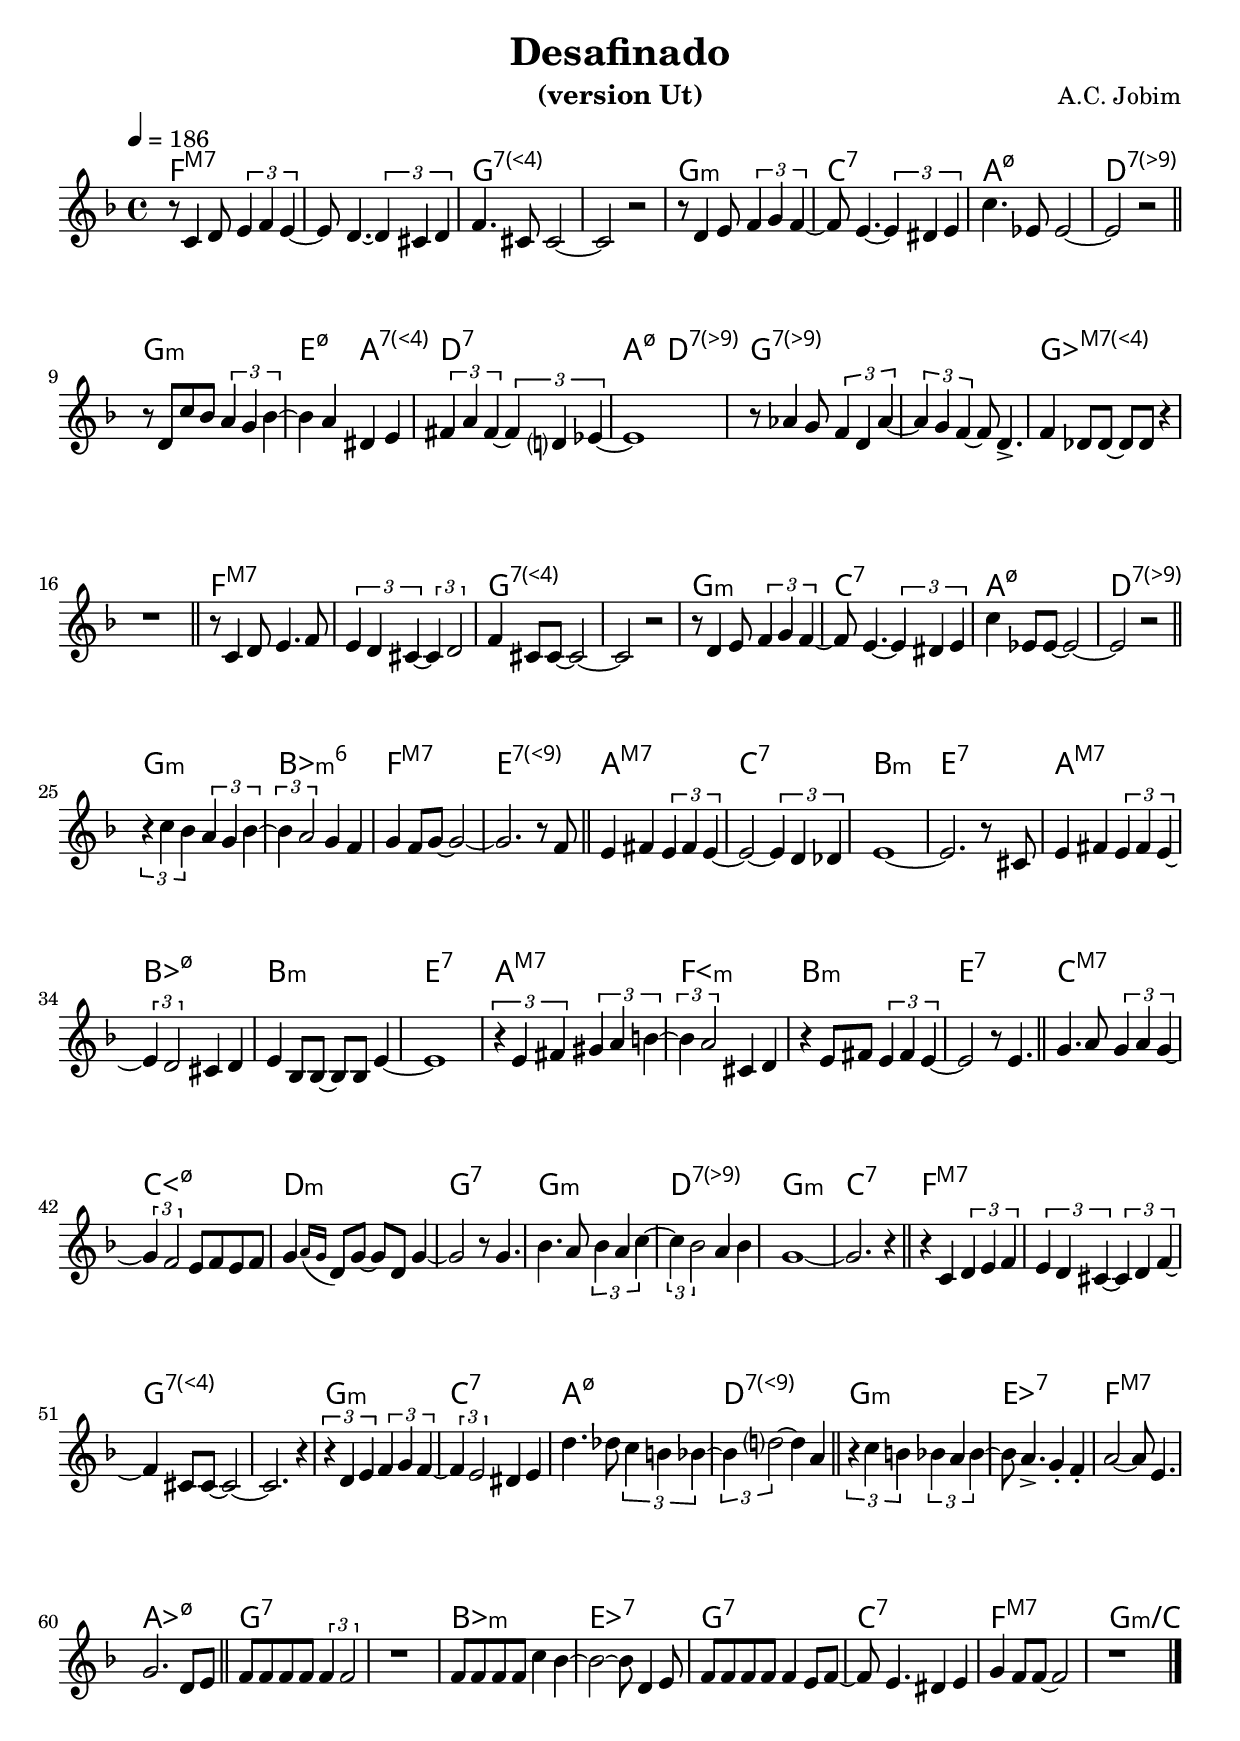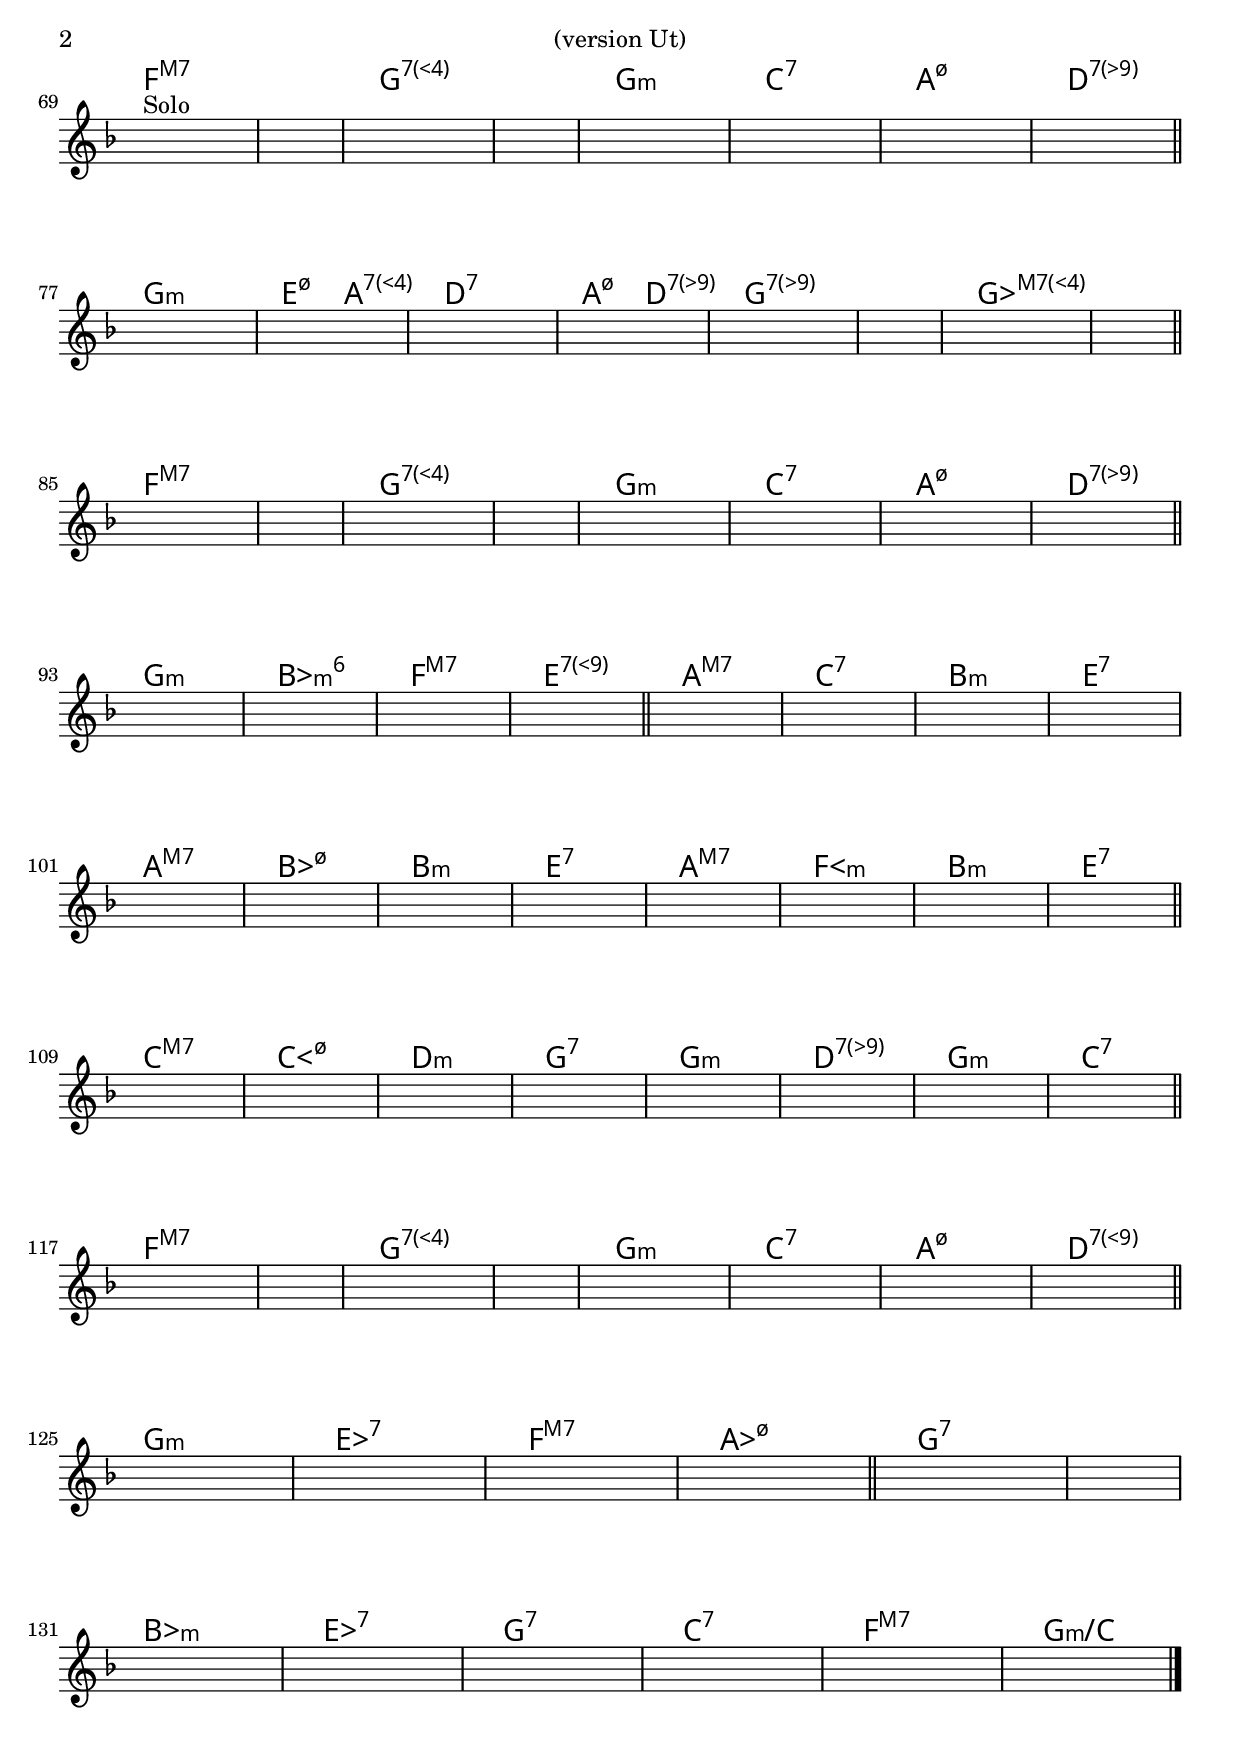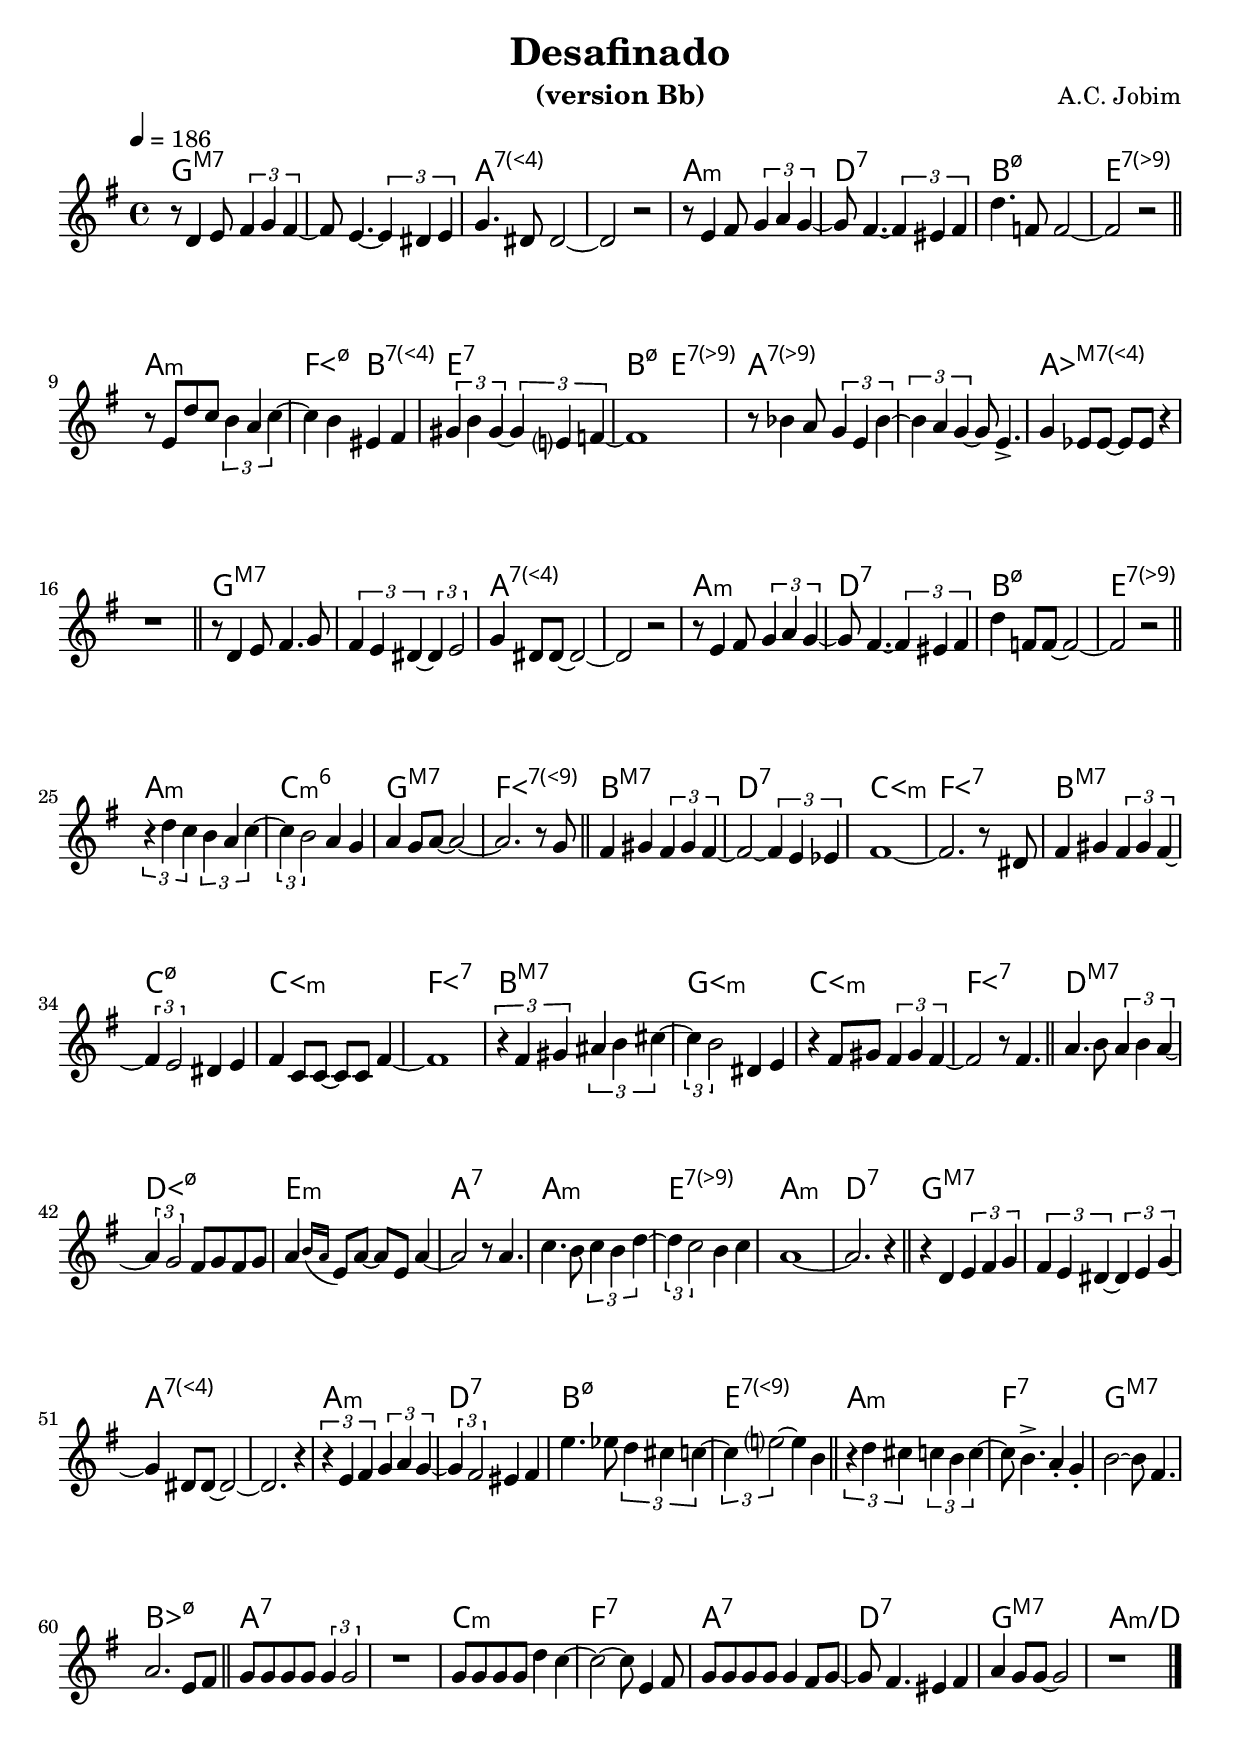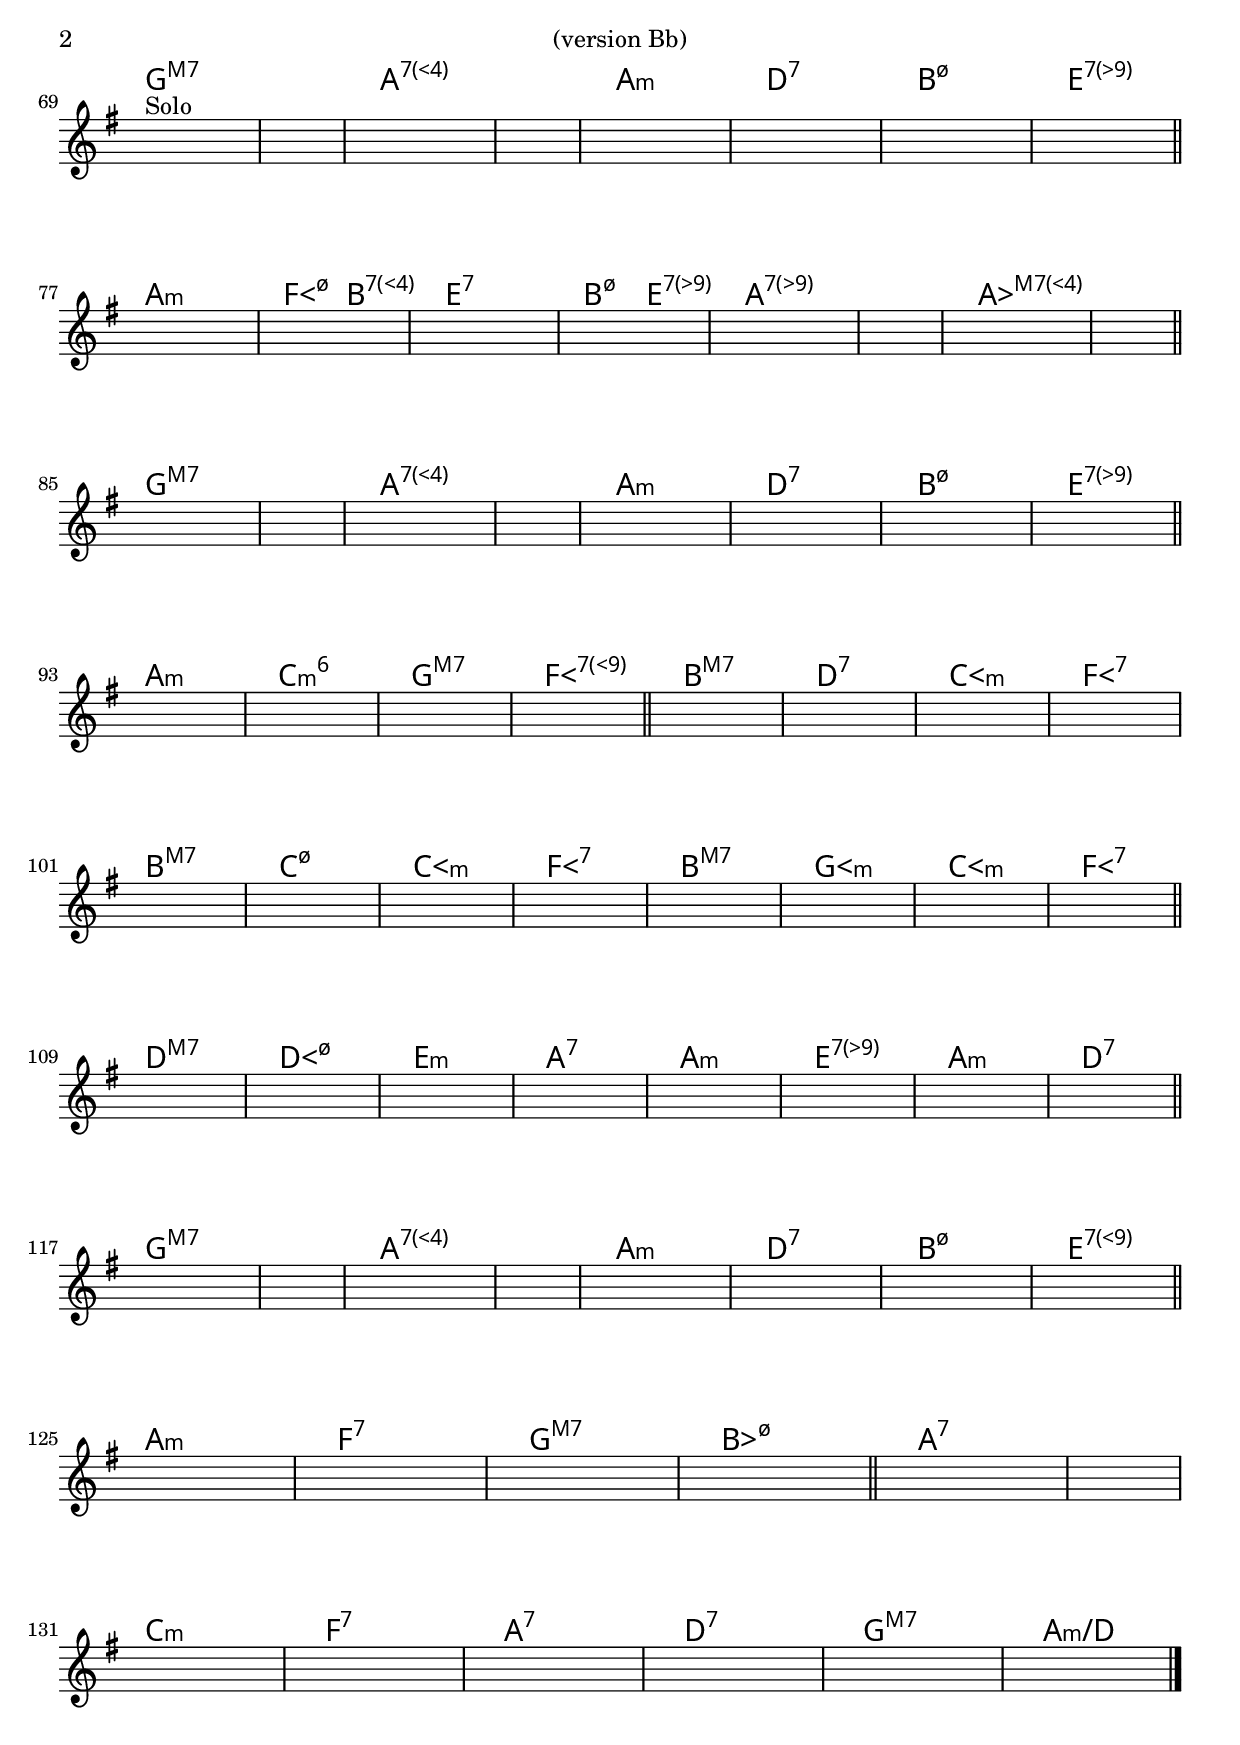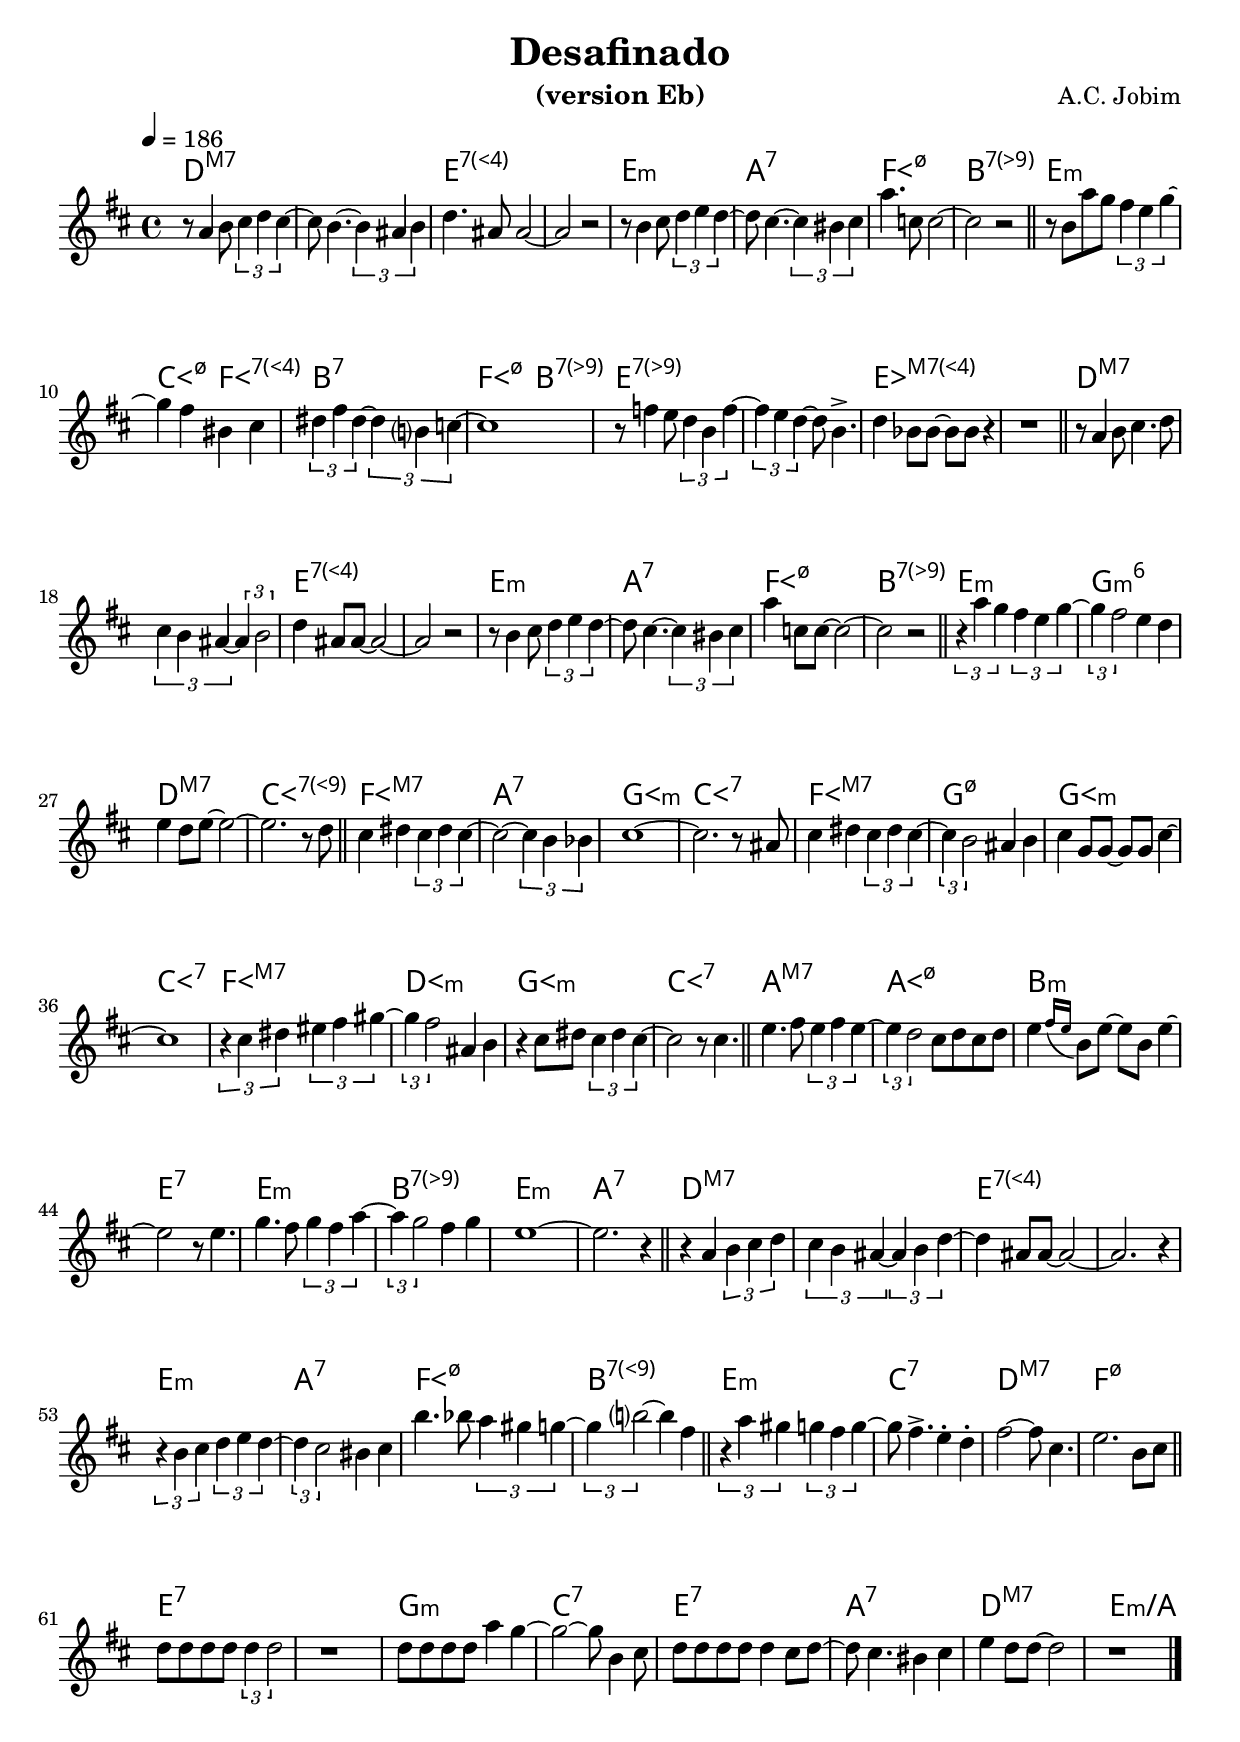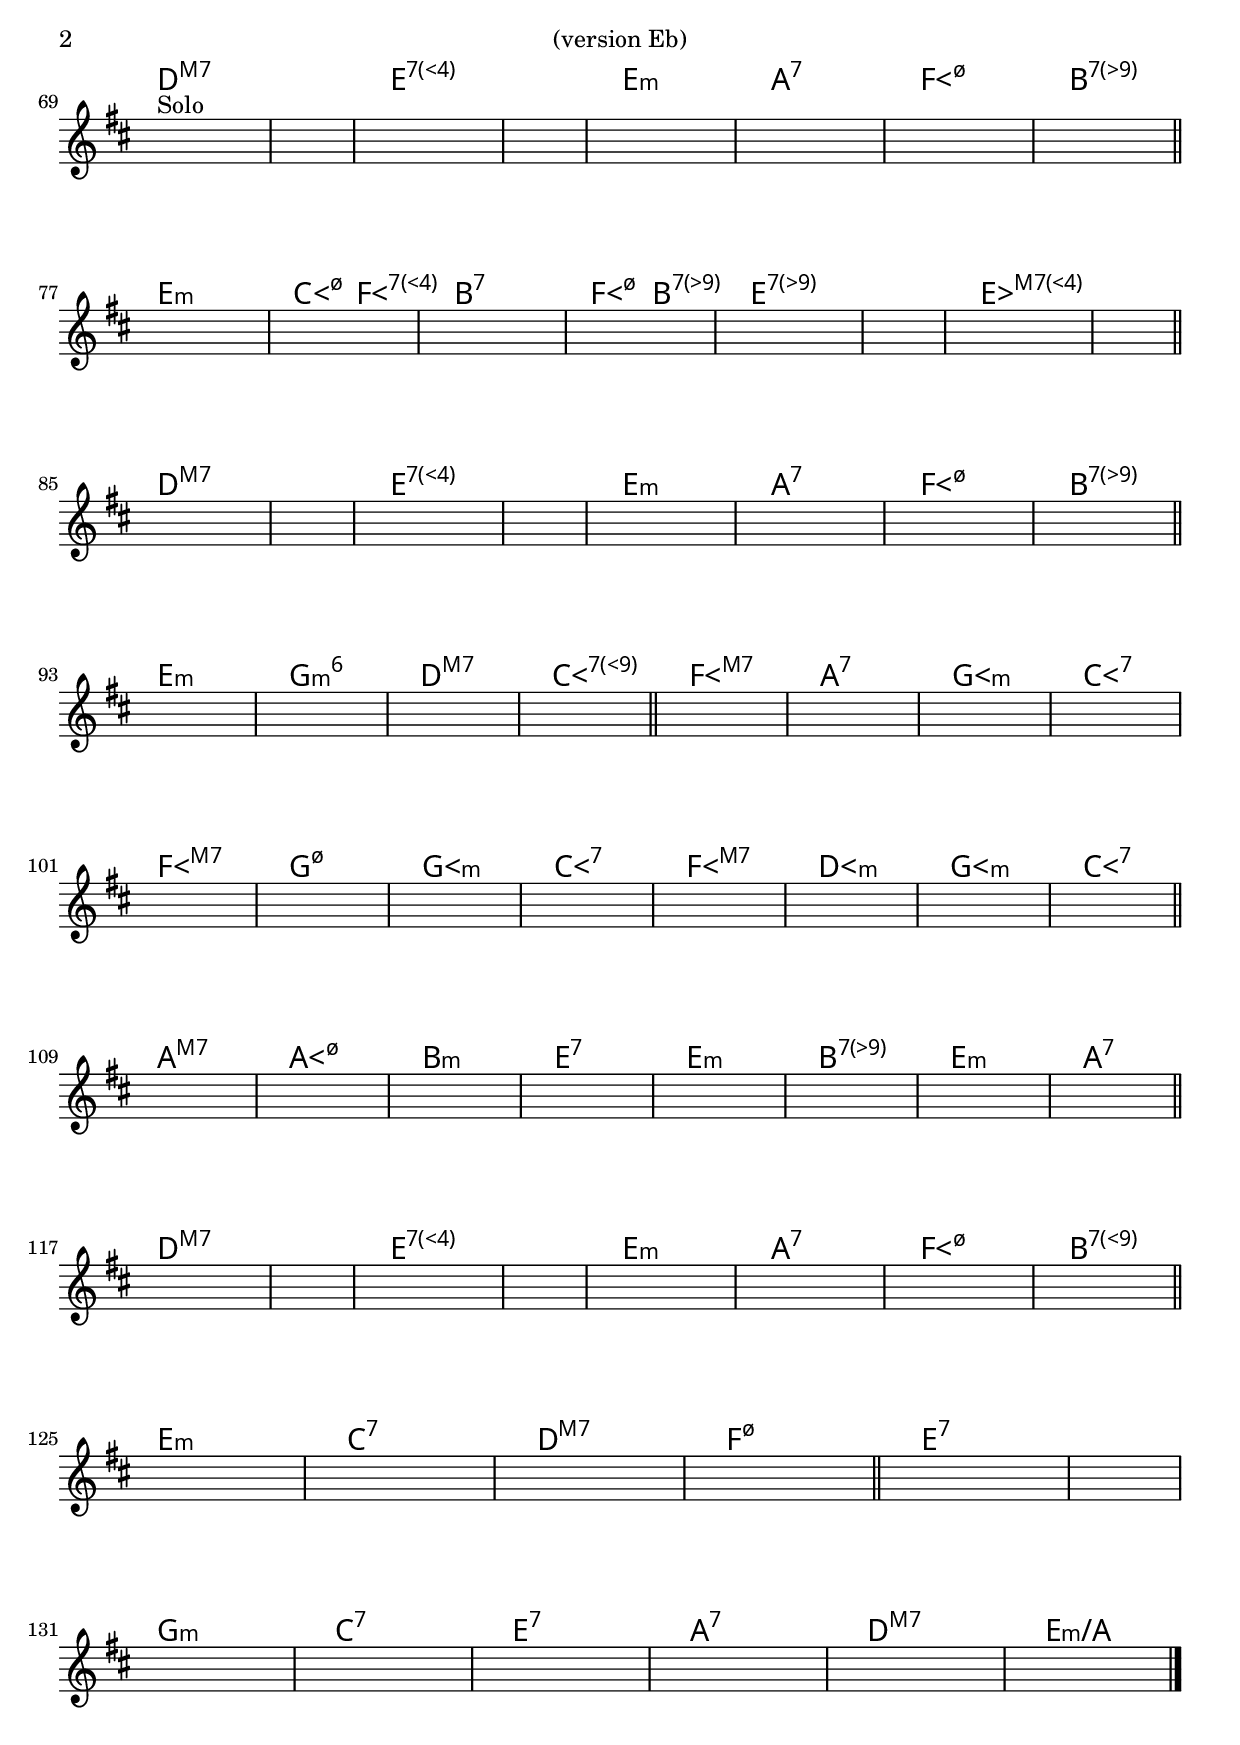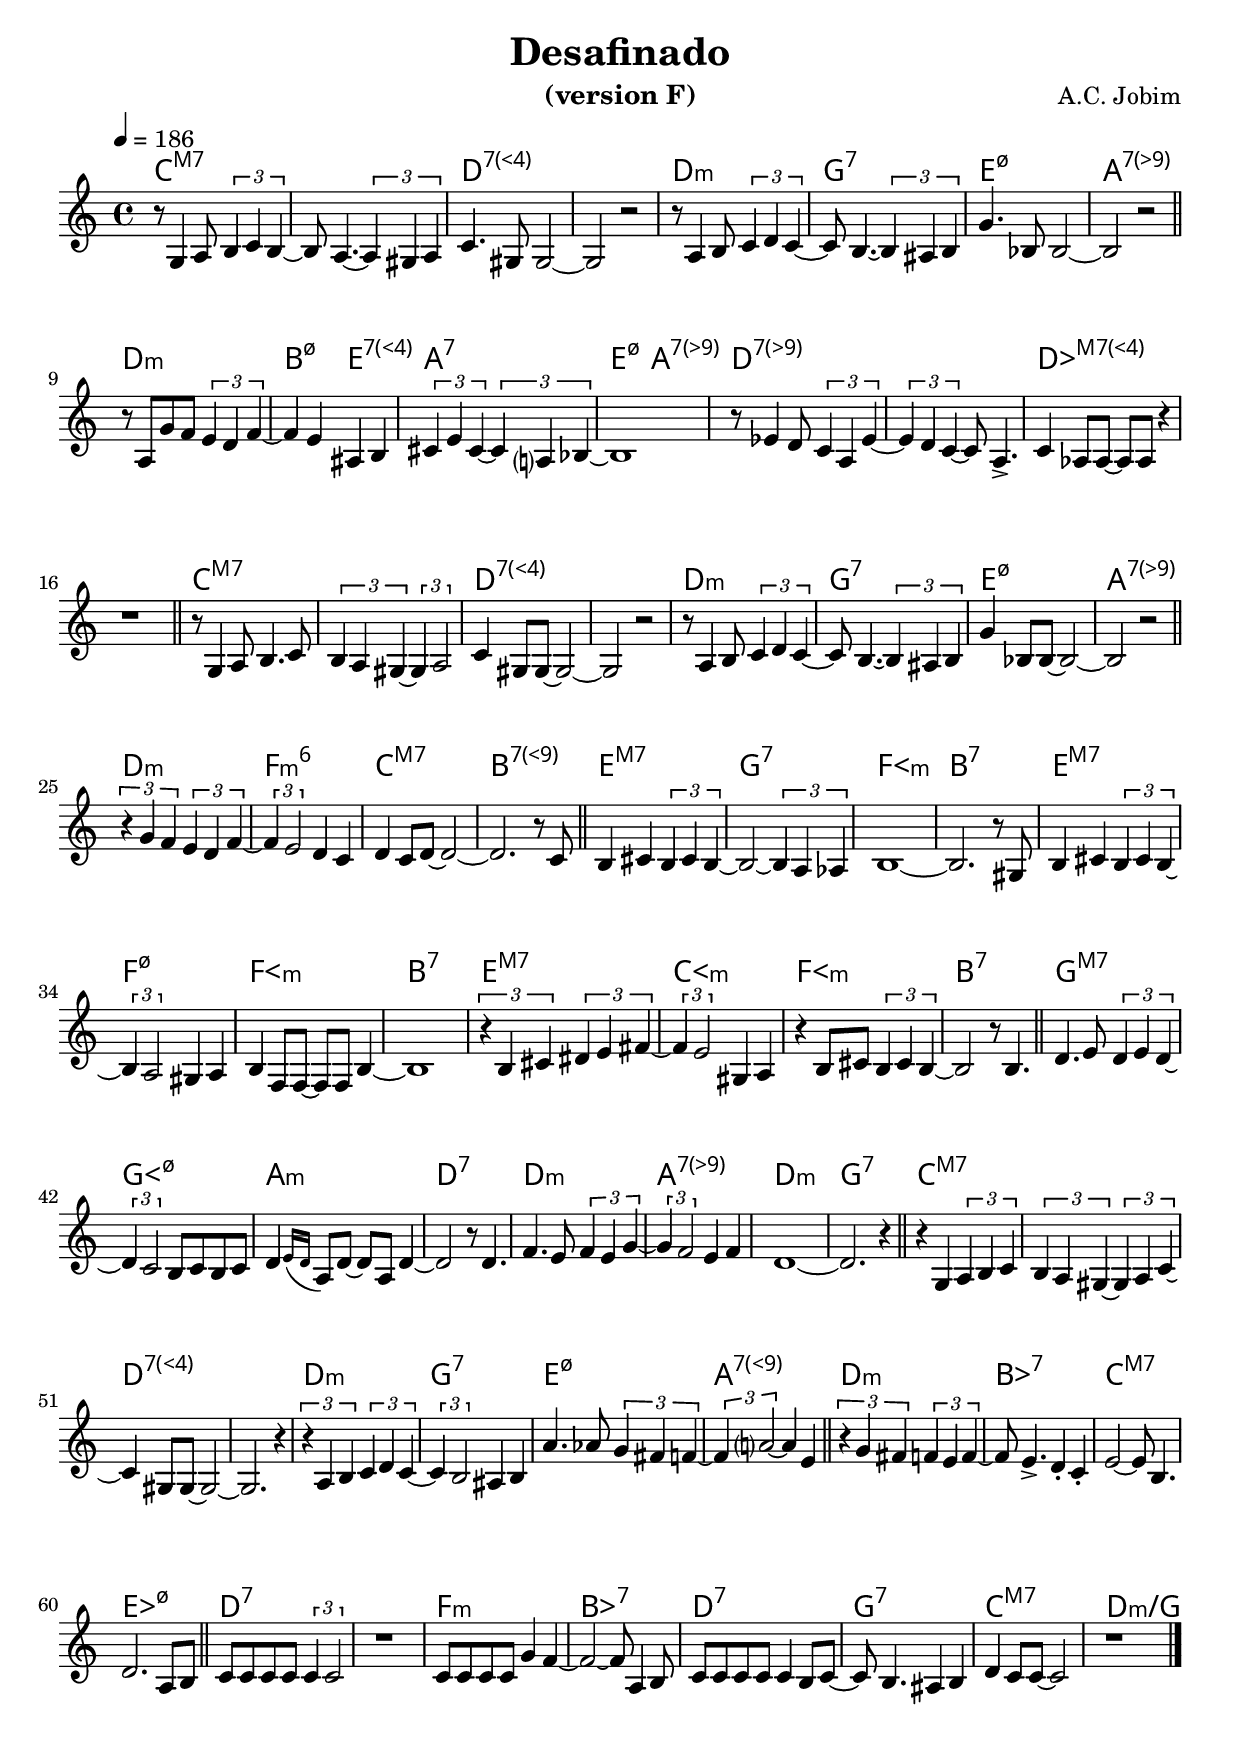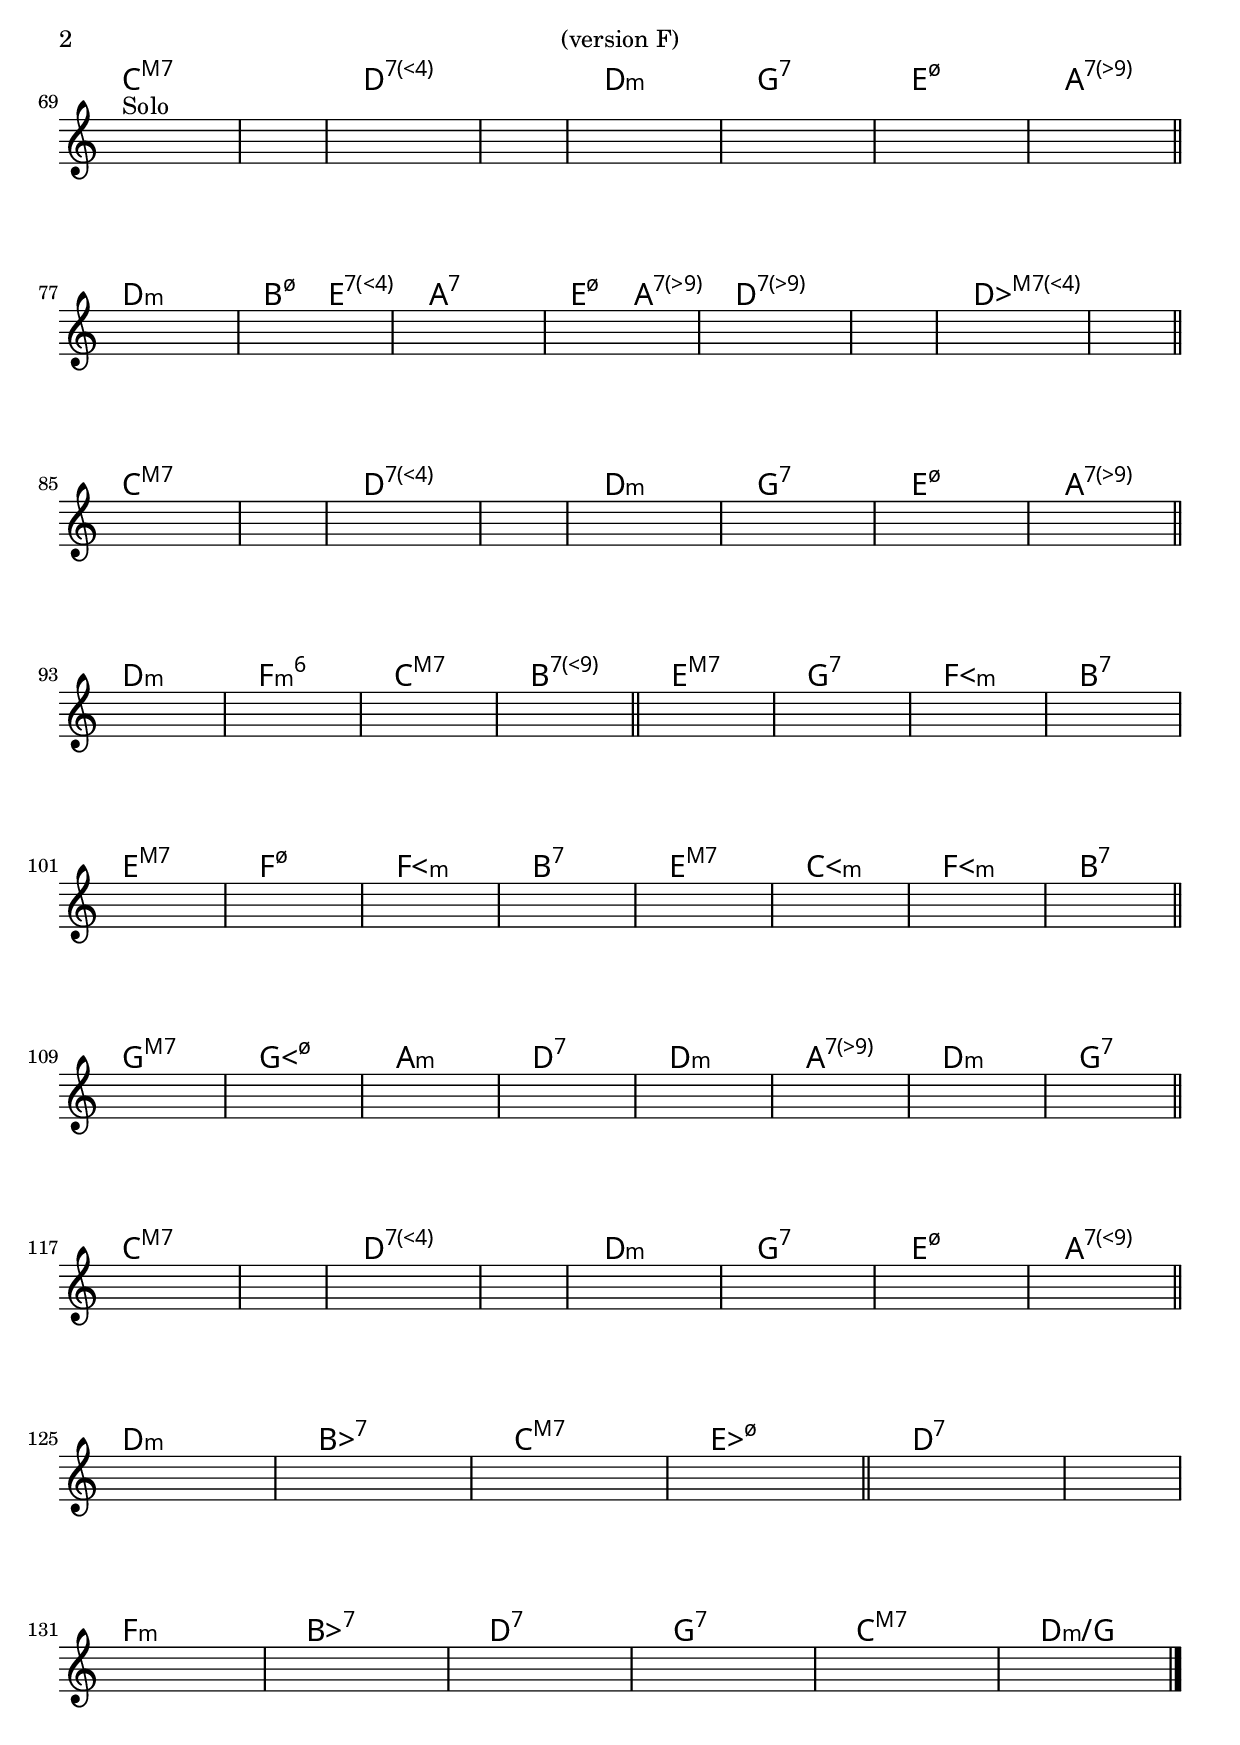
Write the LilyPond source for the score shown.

% Created on Mon Sep 20 15:23:38 CEST 2010
\version "2.22.0"

#(set-global-staff-size 21)
#(set-default-paper-size "a4")


\include "utils/AccordsJazzDefs.ly"

\paper { indent = 0\cm} 


\header {
	title = "Desafinado" 
 	composer = "A.C. Jobim"
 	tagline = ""

}


accords = \chords {
\repeat unfold 2
{	f1:maj7 s
	g:7.4+ s
	g:m c:7
	a:m7.5- d:7.9-
	g:m e2:m7.5- a:7.4+
	d1:7 a2:m7.5- d:7.9-
	g1:7.9- s
	ges:maj7.4+ s
	f1:maj7 s
	g:7.4+ s
	g:m c:7
	a:m7.5- d:7.9-
	g:m bes:m6
	f:maj7 e:7.9+
	a:maj7 c:7
	b:m e:7
	a:maj7 bes:m7.5-
	b:m e:7
	a:maj7 fis:m
	b:m e:7
	c:maj7 cis:m7.5-
	d:m g:7
	g:m d:7.9-
	g:m c:7
	f1:maj7 s
	g:7.4+ s
	g:m c:7
	a:m7.5- d:7.9+
	g:m es:7
	f:maj7 aes:m7.5-
	g:7 s
	bes:m es:7
	g:7 c:7
	f:maj7 g:m/c
}
	%c1:m7.5+.9+ % un accord
	%es:m7 % un deuxiÃƒÂ¨me
}

theme = \new Staff {
	\time 4/4
	\tempo 4 = 186 
	\set Staff.midiInstrument = "trumpet"
	\key f \major
	\clef treble
	\accidentalStyle modern-cautionary
	\relative c' { 	
 % Type notes here 
\compressEmptyMeasures
%\set Timing.beamExceptions = #'()
r8 c4 d8 \tuplet 3/2{e4 f e~}
e8 d4.~ \tuplet 3/2 {d4 cis d}
f4. cis8 cis2~ cis r
r8 d4 e8 \tuplet 3/2{f4 g f~}
f8 e4.~ \tuplet 3/2 {e4 dis e}
c'4. es,8 es2~ es r
\bar "||"
r8 d c' bes \tuplet 3/2 {a4 g bes~ }
bes a dis, e
\tuplet 3/2 {fis a fis~} \tuplet 3/2 { fis d es~}
es1
r8 aes4 g8 \tuplet 3/2 {f4 d aes'~}
\tuplet 3/2 {aes g f~} f8 d4.->
f4 des8 des~ des des r4 r1
\bar "||"
r8 c4 d8 e4. f8
\tuplet 3/2 {e4 d cis~} \tuplet 3/2 {cis d2}
f4 cis8 cis~ cis2~ cis r
r8 d4 e8 \tuplet 3/2{f4 g f~}
f8 e4.~ \tuplet 3/2 {e4 dis e}
c'4 es,8 es~ es2~ es r
\bar "||"
\tuplet 3/2 {r4 c' bes} \tuplet 3/2 {a g bes~}
\tuplet 3/2 { bes a2} g4 f
g f8 g~ g2~ g2. r8 f
\bar "||"
e4 fis \tuplet 3/2 { e fis e~}
e2~ \tuplet 3/2 { e4 d des}
e1~ e2. r8 cis
e4 fis \tuplet 3/2 { e fis e~}
\tuplet 3/2 { e d2} cis4 d
e bes8 bes~ bes bes e4~ e1
\tuplet 3/2 { r4 e fis} \tuplet 3/2 { gis a b~}
\tuplet 3/2 { b a2} cis,4 d
r e8 fis \tuplet 3/2 { e4 fis e~}
e2 r8 e4.
\bar "||"
g a8 \tuplet 3/2 { g4 a g~}
\tuplet 3/2 { g f2} e8 f e f
g4 \grace {a16([ g16]} d8) g~ g d g4~ g2 r8 g4.
bes a8 \tuplet 3/2 { bes4 a c~}
\tuplet 3/2 { c bes2} a4 bes
g1~ g2. r4
\bar "||"
r4 c, \tuplet 3/2 { d e f}
\tuplet 3/2 { e d cis~} \tuplet 3/2 { cis d f~}
f cis8 cis~ cis2~ cis2. r4
\tuplet 3/2 { r d e} \tuplet 3/2 { f g f~ }
\tuplet 3/2 { f e2} dis4 e
d'4. des8 \tuplet 3/2 { c4 b bes~ }
\tuplet 3/2 { bes d2~} d4 a
\bar "||"
\tuplet 3/2 { r c b} \tuplet 3/2 { bes a bes~}
bes8 a4.-> g4-. f-.
a2~ a8 e4.
g2. d8 e
\bar "||"
f f f f \tuplet 3/2 { f4 f2} r1
f8 f f f c'4 bes~
bes2~ bes8 d,4 e8
f f f f f4 e8 f~
f e4. dis4 e
g f8 f~ f2 r1 \bar "|."
\pageBreak
s1^"Solo" s s s s s s s
\bar "||" \break
s s s s s s s s
\bar "||"  \break
s s s s s s s s
\bar "||"  \break
s s s s
\bar "||"
s s s s  \break s s s s s s s s
\bar "||"  \break
s s s s s s s s
\bar "||"  \break
s s s s s s s s
\bar "||"  \break
s s s s
\bar "||"
s s   \break s s s s s s
\bar "|."
%c4^\markup{Essai} cis c cis
%\mark \markup {\musicglyph "scripts.coda" }
%c cis c c
	}
}


\include "utils/books.ly"